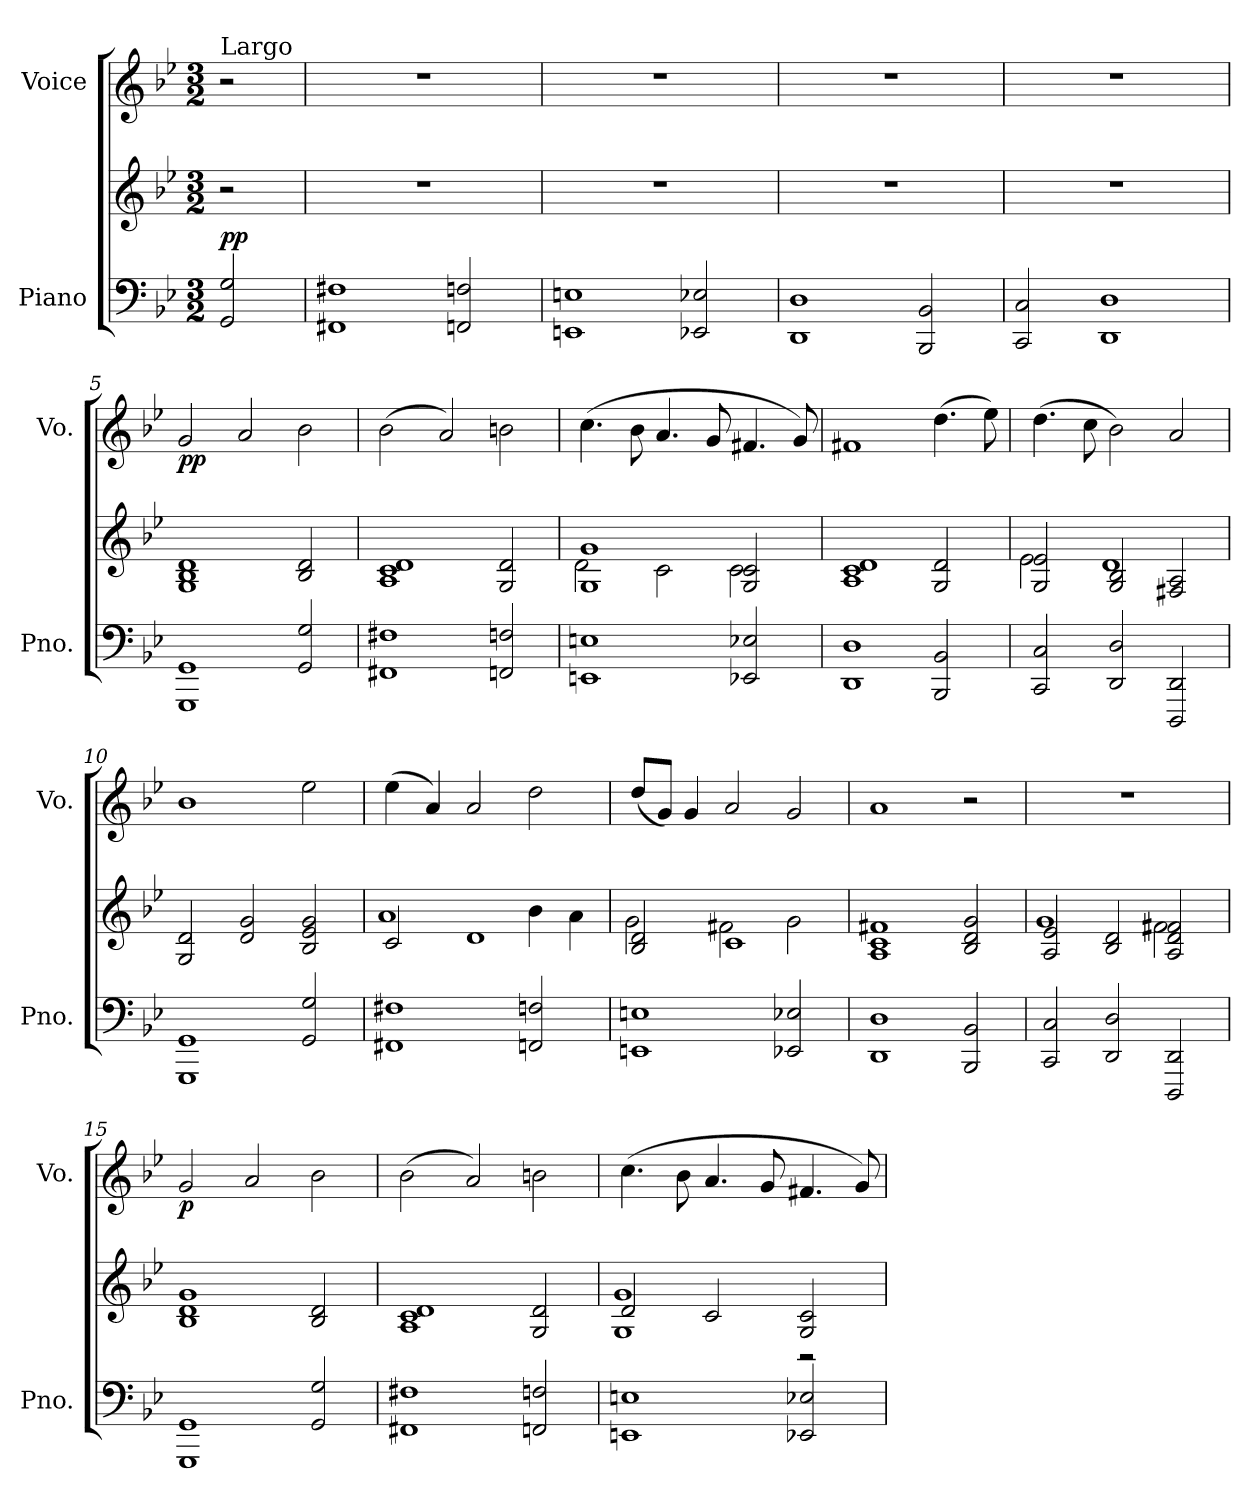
**kern	**kern	**dynam	**kern	**dynam
*part2	*part2	*part2	*part1	*part1
*staff3	*staff2	*staff2/3	*staff1	*staff1
*I"Piano	*	*	*I"Voice	*
*I'Pno.	*	*	*I'Vo.	*
*clefF4	*clefG2	*	*clefG2	*
*k[b-e-]	*k[b-e-]	*	*k[b-e-]	*
*B-:	*B-:	*	*B-:	*
*M3/2	*M3/2	*	*M3/2	*
=	=	=	=	=
!	!	!	!LO:TX:a:t=Largo	!
!	!	!LO:DY:a=2	!	!
2GG/ 2G/	2r	pp	2r	.
=1	=1	=1	=1	=1
1FF#X 1F#X	1.r	.	1.r	.
2FFn/ 2Fn/	.	.	.	.
=2	=2	=2	=2	=2
1EEn 1En	1.r	.	1.r	.
2EE-X/ 2E-X/	.	.	.	.
=3	=3	=3	=3	=3
1DD 1D	1.r	.	1.r	.
2BBB-/ 2BB-/	.	.	.	.
=4	=4	=4	=4	=4
2CC/ 2C/	1.r	.	1.r	.
1DD 1D	.	.	.	.
=5	=5	=5	=5	=5
!	!	!	!	!LO:DY:b
1GGG 1GG	1G 1B- 1d	.	2g/	pp
.	.	.	2a/	.
2GG/ 2G/	2B-/ 2d/	.	2b-\	.
=6	=6	=6	=6	=6
1FF#X 1F#X	1A 1c 1d	.	(2b-\	.
.	.	.	2a/)	.
2FFn/ 2Fn/	2G/ 2d/	.	2bn\	.
!!LO:LB:g=z
=7	=7	=7	=7	=7
*	*^	*	*	*
1EEn 1En	1G 1g	2d\	.	(4.cc\	.
.	.	.	.	8b-\	.
.	.	2c\	.	4.a/	.
.	.	.	.	8g/	.
2EE-X/ 2E-X/	2G/ 2c/	2c\	.	4.f#X/	.
.	.	.	.	8g/)	.
*	*v	*v	*	*	*
=8	=8	=8	=8	=8
1DD 1D	1A 1c 1d	.	1f#X	.
2BBB-/ 2BB-/	2G/ 2d/	.	(4.dd\	.
.	.	.	8ee-\)	.
=9	=9	=9	=9	=9
*	*^	*	*	*
2CC/ 2C/	2G/ 2e-/	2e-\	.	(4.dd\	.
.	.	.	.	8cc\	.
2DD/ 2D/	2G/ 2B-/	1d	.	2b-\)	.
2DDD/ 2DD/	2F#X/ 2A/	.	.	2a/	.
*	*v	*v	*	*	*
=10	=10	=10	=10	=10
1GGG 1GG	2G/ 2d/	.	1b-	.
.	2d/ 2g/	.	.	.
2GG/ 2G/	2B-/ 2e-/ 2g/	.	2ee-\	.
=11	=11	=11	=11	=11
*	*^	*	*	*
1FF#X 1F#X	2c/	1a	.	(4ee-\	.
.	.	.	.	4a/)	.
.	1d	.	.	2a/	.
2FFn/ 2Fn/	.	4b-\	.	2dd\	.
.	.	4a\	.	.	.
!!LO:LB:g=z
=12	=12	=12	=12	=12	=12
1EEn 1En	2B-/ 2d/	2g\	.	(8dd/L	.
.	.	.	.	8g/J)	.
.	.	.	.	4g/	.
.	1c	2f#X\	.	2a/	.
2EE-X/ 2E-X/	.	2g\	.	2g/	.
*	*v	*v	*	*	*
=13	=13	=13	=13	=13
1DD 1D	1A 1c 1f#X	.	1a	.
2BBB-/ 2BB-/	2B-/ 2d/ 2g/	.	2r	.
=14	=14	=14	=14	=14
*	*^	*	*	*
2CC/ 2C/	2A/ 2e-/	1g	.	1.r	.
2DD/ 2D/	2B-/ 2d/	.	.	.	.
2DDD/ 2DD/	2A/ 2d/ 2f#X/	2f#\	.	.	.
=15	=15	=15	=15	=15	=15
!	!	!	!	!	!LO:DY:b
*	*v	*v	*	*	*
1GGG 1GG	1B- 1d 1g	.	2g/	p
.	.	.	2a/	.
2GG/ 2G/	2B-/ 2d/	.	2b-\	.
=16	=16	=16	=16	=16
1FF#X 1F#X	1A 1c 1d	.	(2b-\	.
.	.	.	2a/)	.
2FFn/ 2Fn/	2G/ 2d/	.	2bn\	.
=17	=17	=17	=17	=17
*	*^	*	*	*
1EEn 1En	2d/	1G 1g	.	(4.cc\	.
.	.	.	.	8b-\	.
.	2c/	.	.	4.a/	.
.	.	.	.	8g/	.
2EE-X/ 2E-X/	2G/ 2c/	2r	.	4.f#X/	.
.	.	.	.	8g/)	.
*	*v	*v	*	*	*
=	=	=	=	=
*-	*-	*-	*-	*-
